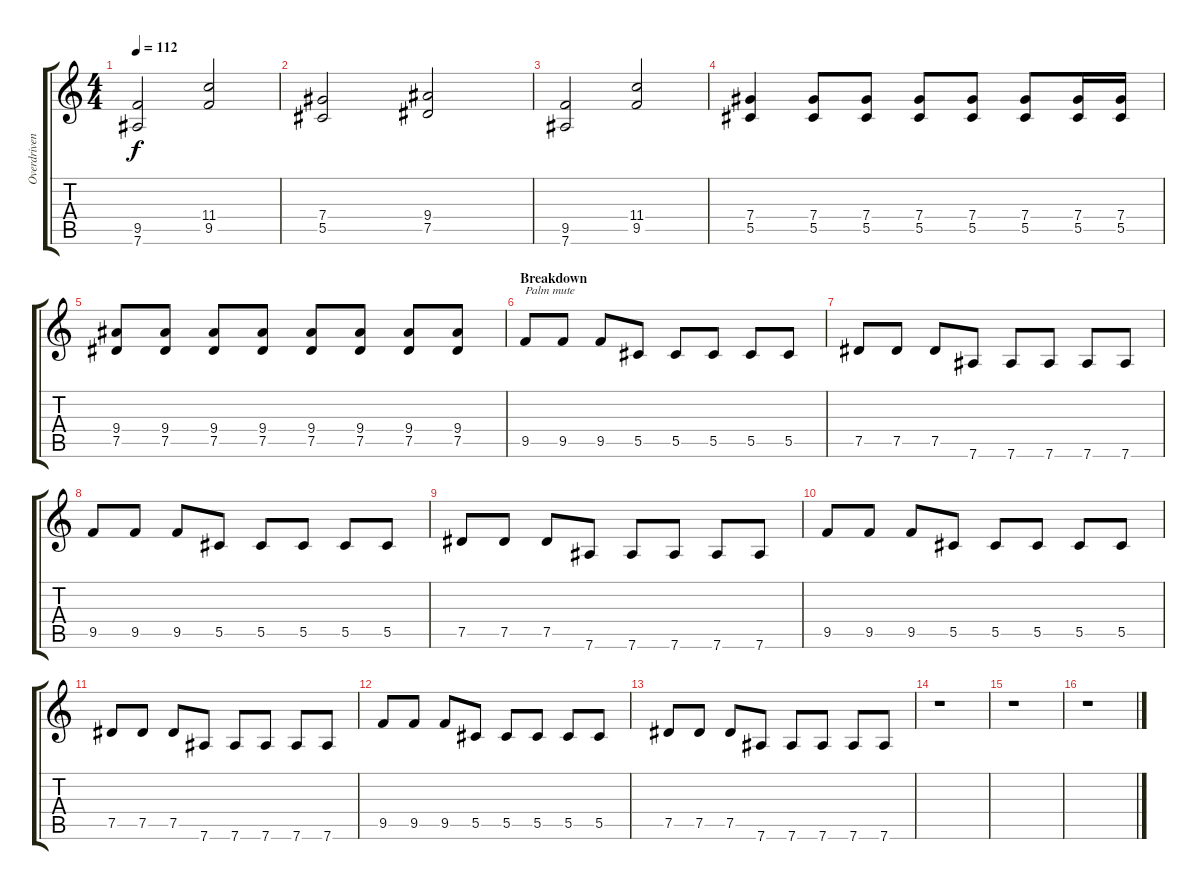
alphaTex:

\track ("Overdriven Guitar 1" "Overdriven") {instrument overdrivenguitar}
\staff {score tabs}
\tuning (Eb4 Bb3 Gb3 Db3 Ab2 Eb2) {hide}
\ts (4 4)
\tempo 112
\clef g2
\ks c
(9.5 7.6).2{dy f} (11.4 9.5).2 |
(7.4 5.5).2 (9.4 7.5).2 |
(9.5 7.6).2 (11.4 9.5).2 |
(7.4 5.5).4 (7.4 5.5).8 (7.4 5.5).8 (7.4 5.5).8 (7.4 5.5).8 (7.4 5.5).8 (7.4 5.5).16 (7.4 5.5).16 |
(9.4 7.5).8 (9.4 7.5).8 (9.4 7.5).8 (9.4 7.5).8 (9.4 7.5).8 (9.4 7.5).8 (9.4 7.5).8 (9.4 7.5).8 |
\section ("" "Breakdown")
9.5.8{txt "Palm mute"} 9.5.8 9.5.8 5.5.8 5.5.8 5.5.8 5.5.8 5.5.8 |
7.5.8 7.5.8 7.5.8 7.6.8 7.6.8 7.6.8 7.6.8 7.6.8 |
9.5.8 9.5.8 9.5.8 5.5.8 5.5.8 5.5.8 5.5.8 5.5.8 |
7.5.8 7.5.8 7.5.8 7.6.8 7.6.8 7.6.8 7.6.8 7.6.8 |
9.5.8 9.5.8 9.5.8 5.5.8 5.5.8 5.5.8 5.5.8 5.5.8 |
7.5.8 7.5.8 7.5.8 7.6.8 7.6.8 7.6.8 7.6.8 7.6.8 |
9.5.8 9.5.8 9.5.8 5.5.8 5.5.8 5.5.8 5.5.8 5.5.8 |
7.5.8 7.5.8 7.5.8 7.6.8 7.6.8 7.6.8 7.6.8 7.6.8 |
r.1 |
r.1 |
r.1
